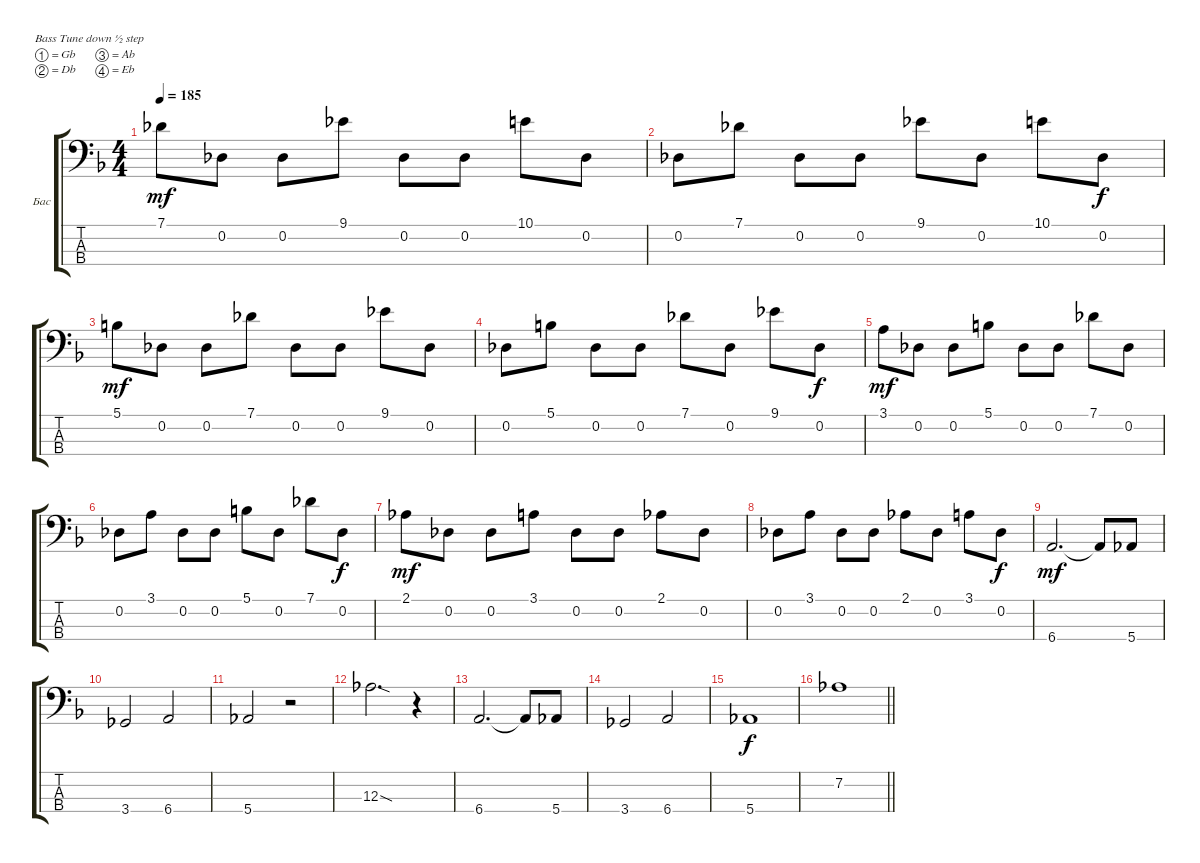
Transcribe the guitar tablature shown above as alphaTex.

\bracketExtendMode groupsimilarinstruments
\firstSystemTrackNameOrientation horizontal
\otherSystemsTrackNameOrientation horizontal
\track ("Алик Грановский" "Бас") {instrument electricbassfinger}
\staff {score tabs}
\tuning (Gb2 Db2 Ab1 Eb1)
\ts (4 4)
\tempo 185
\clef f4
\ks dminor
7.1.8{dy mf} 0.2.8 0.2.8 9.1.8 0.2.8 0.2.8 10.1.8 0.2.8 |
0.2.8 7.1.8 0.2.8 0.2.8 9.1.8 0.2.8 10.1.8 0.2.8{dy f} |
5.1.8{dy mf} 0.2.8 0.2.8 7.1.8 0.2.8 0.2.8 9.1.8 0.2.8 |
0.2.8 5.1.8 0.2.8 0.2.8 7.1.8 0.2.8 9.1.8 0.2.8{dy f} |
3.1.8{dy mf} 0.2.8 0.2.8 5.1.8 0.2.8 0.2.8 7.1.8 0.2.8 |
0.2.8 3.1.8 0.2.8 0.2.8 5.1.8 0.2.8 7.1.8 0.2.8{dy f} |
2.1.8{dy mf} 0.2.8 0.2.8 3.1.8 0.2.8 0.2.8 2.1.8 0.2.8 |
0.2.8 3.1.8 0.2.8 0.2.8 2.1.8 0.2.8 3.1.8 0.2.8{dy f} |
6.4.2{d dy mf} 6.4{t}.8 5.4.8 |
3.4.2 6.4.2 |
5.4.2 r.2 |
12.3{sod}.2{d} r.4 |
6.4.2{d} 6.4{t}.8 5.4.8 |
3.4.2 6.4.2 |
5.4.1{dy f} |
\barLineRight lightlight
7.2.1
